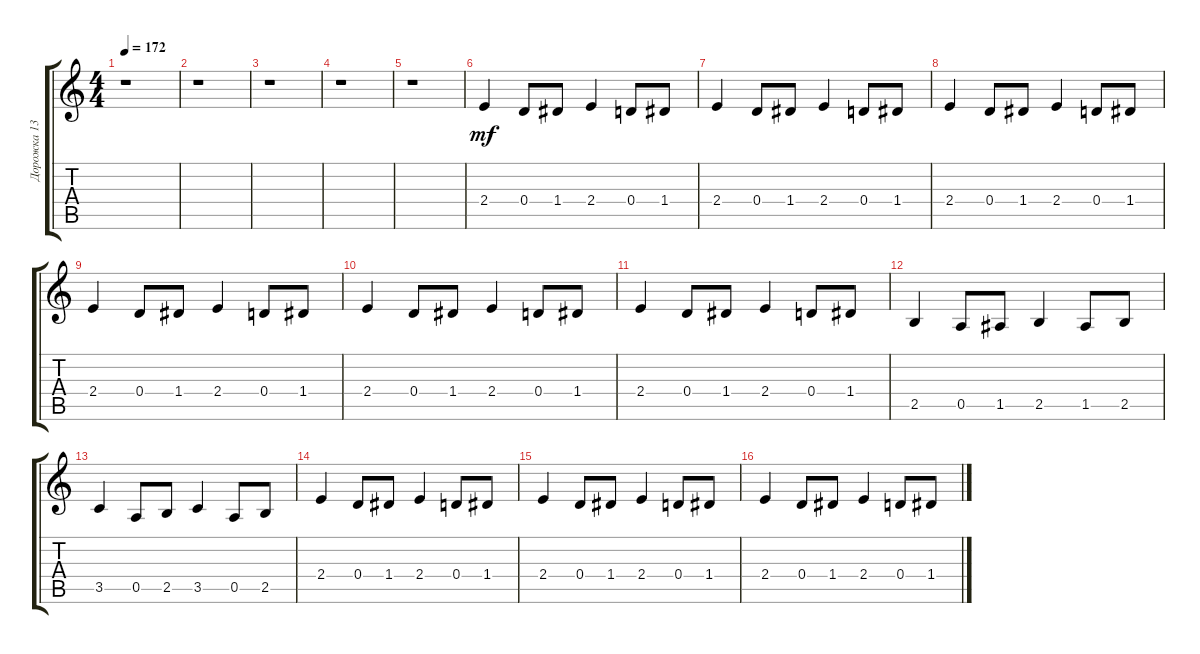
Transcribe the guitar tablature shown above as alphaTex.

\track ("Дорожка 13" "Дорожка 13") {instrument distortionguitar}
\staff {score tabs}
\tuning (E4 B3 G3 D3 A2 E2) {hide}
\ts (4 4)
\tempo 172
\clef g2
\ks c
r.1{dy mf} |
r.1 |
r.1 |
r.1 |
r.1 |
2.4.4 0.4.8 1.4.8 2.4.4 0.4.8 1.4.8 |
2.4.4 0.4.8 1.4.8 2.4.4 0.4.8 1.4.8 |
2.4.4 0.4.8 1.4.8 2.4.4 0.4.8 1.4.8 |
2.4.4 0.4.8 1.4.8 2.4.4 0.4.8 1.4.8 |
2.4.4 0.4.8 1.4.8 2.4.4 0.4.8 1.4.8 |
2.4.4 0.4.8 1.4.8 2.4.4 0.4.8 1.4.8 |
2.5.4 0.5.8 1.5.8 2.5.4 1.5.8 2.5.8 |
3.5.4 0.5.8 2.5.8 3.5.4 0.5.8 2.5.8 |
2.4.4 0.4.8 1.4.8 2.4.4 0.4.8 1.4.8 |
2.4.4 0.4.8 1.4.8 2.4.4 0.4.8 1.4.8 |
2.4.4 0.4.8 1.4.8 2.4.4 0.4.8 1.4.8
